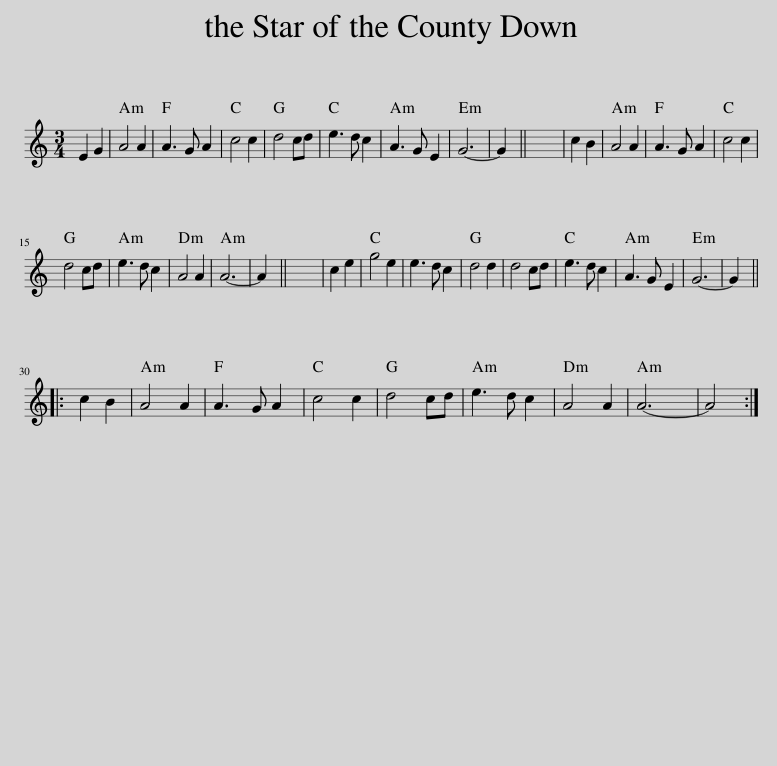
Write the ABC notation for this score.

X:1
L:1/8
M:3/4
I:linebreak $
K:C
V:1 treble
V:1
 E2 G2 | A4 A2 | A3 G A2 | c4 c2 | d4 cd | %5
 e3 d c2 | A3 G E2 | G6- | G2 || x6 | %10
 c2 B2 | A4 A2 | A3 G A2 | c4 c2 |$ d4 cd | %15
 e3 d c2 | A4 A2 | A6- | A2 || x6 | %20
 c2 e2 | g4 e2 | e3 d c2 | d4 d2 | d4 cd | %25
 e3 d c2 | A3 G E2 | G6- | G2 |:$ c2 B2 | %30
 A4 A2 | A3 G A2 | c4 c2 | d4 cd | e3 d c2 | %35
 A4 A2 | A6- | A4 :| %38
